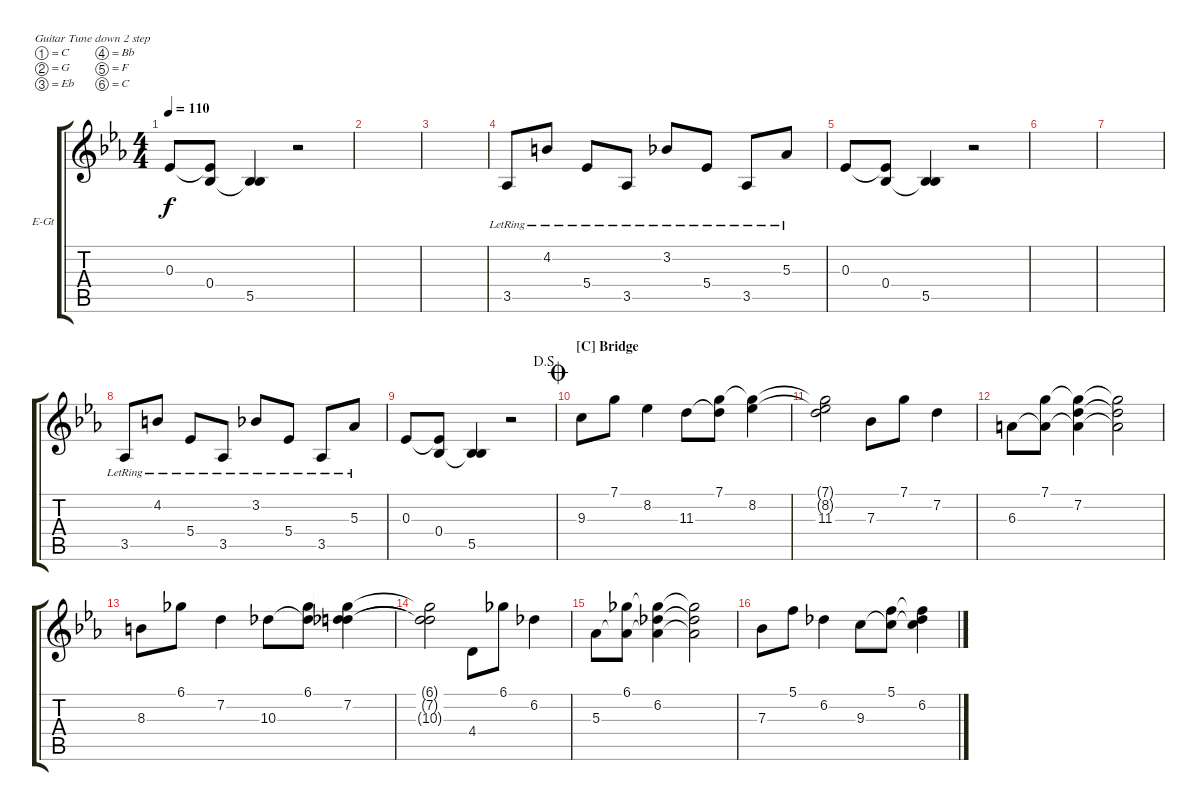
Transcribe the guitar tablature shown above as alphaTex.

\defaultSystemsLayout 4
\bracketExtendMode groupsimilarinstruments
\firstSystemTrackNameOrientation horizontal
\otherSystemsTrackNameOrientation horizontal
\track ("Clean Electric" "E-Gt") {instrument electricguitarclean}
\staff {score tabs}
\tuning (C4 G3 Eb3 Bb2 F2 C2)
\ts (4 4)
\tempo 110
\clef g2
\ks cminor
0.3.8{dy f} (0.4 0.3{t}).8 (5.5 0.4{t}).4 r.2 |
|
|
3.5{lr}.8 4.2{lr}.8 5.4{lr}.8 3.5{lr}.8 3.2{lr}.8 5.4{lr}.8 3.5{lr}.8 5.3{lr}.8 |
0.3.8 (0.4 0.3{t}).8 (5.5 0.4{t}).4 r.2 |
|
|
3.5{lr}.8 4.2{lr}.8 5.4{lr}.8 3.5{lr}.8 3.2{lr}.8 5.4{lr}.8 3.5{lr}.8 5.3{lr}.8 |
\jump dalsegno
0.3.8 (0.4 0.3{t}).8 (5.5 0.4{t}).4 r.2 |
\section ("C" "Bridge")
\jump coda
9.3.8 7.1.8 8.2.4 11.3.8 (7.1 11.3{t}).8 (8.2 7.1{t}).4 |
(7.1{t} 8.2{t} 11.3).2 7.3.8 7.1.8 7.2.4 |
6.3.8 (7.1 6.3{t}).8 (7.2 7.1{t} 6.3{t}).4 (7.2{t} 7.1{t} 6.3{t}).2 |
8.3.8 6.1.8 7.2.4 10.3.8 (6.1 10.3{t}).8 (7.2 6.1{t} 10.3{t}).4 |
(6.1{t} 7.2{t} 10.3{t}).2 4.4.8 6.1.8 6.2.4 |
5.3.8 (6.1 5.3{t}).8 (6.2 5.3{t} 6.1{t}).4 (5.3{t} 6.2{t} 6.1{t}).2 |
7.3.8 5.1.8 6.2.4 9.3.8 (5.1 9.3{t}).8 (6.2 9.3{t} 5.1{t}).4
